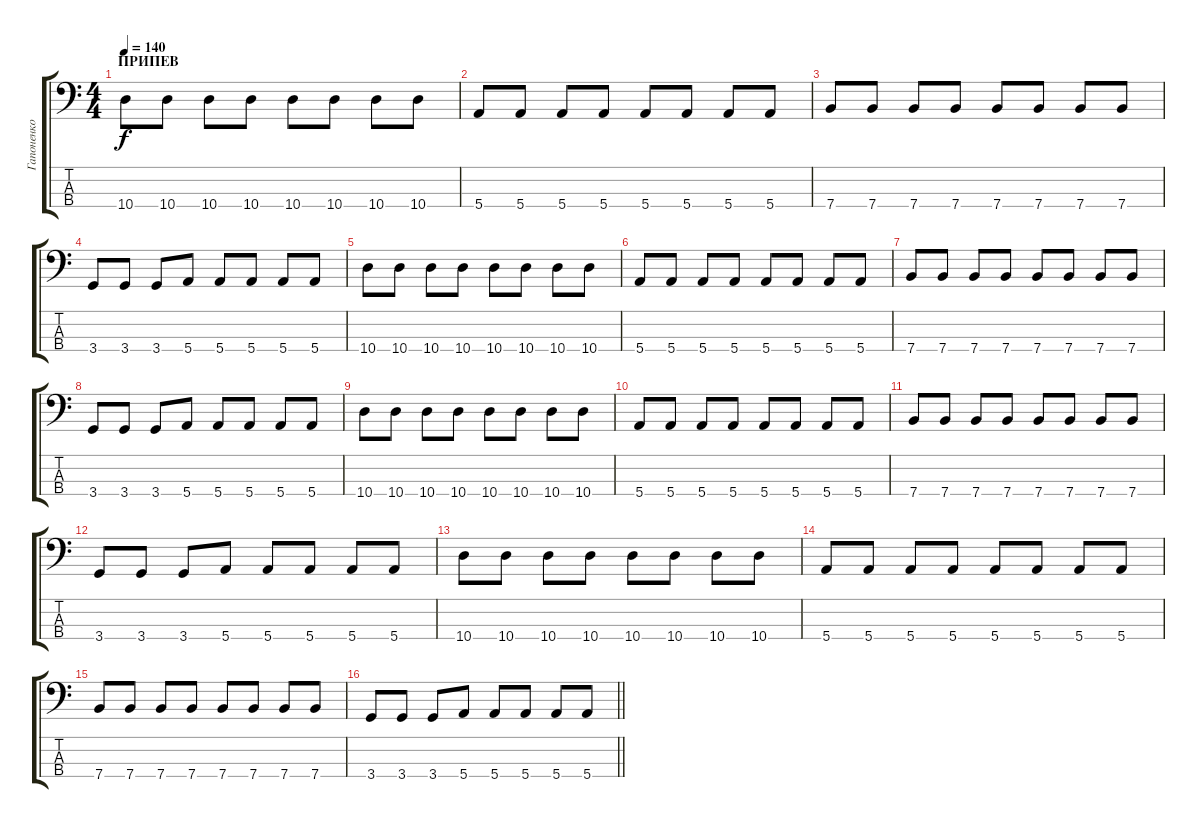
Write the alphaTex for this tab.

\track ("Гапоненко Андрей" "Гапоненко ") {instrument fretlessbass}
\staff {score tabs}
\tuning (G2 D2 A1 E1) {hide}
\ts (4 4)
\section ("" "ПРИПЕВ")
\tempo 140
\clef f4
\ks c
10.4.8{dy f} 10.4.8 10.4.8 10.4.8 10.4.8 10.4.8 10.4.8 10.4.8 |
5.4.8 5.4.8 5.4.8 5.4.8 5.4.8 5.4.8 5.4.8 5.4.8 |
7.4.8 7.4.8 7.4.8 7.4.8 7.4.8 7.4.8 7.4.8 7.4.8 |
3.4.8 3.4.8 3.4.8 5.4.8 5.4.8 5.4.8 5.4.8 5.4.8 |
10.4.8 10.4.8 10.4.8 10.4.8 10.4.8 10.4.8 10.4.8 10.4.8 |
5.4.8 5.4.8 5.4.8 5.4.8 5.4.8 5.4.8 5.4.8 5.4.8 |
7.4.8 7.4.8 7.4.8 7.4.8 7.4.8 7.4.8 7.4.8 7.4.8 |
3.4.8 3.4.8 3.4.8 5.4.8 5.4.8 5.4.8 5.4.8 5.4.8 |
10.4.8 10.4.8 10.4.8 10.4.8 10.4.8 10.4.8 10.4.8 10.4.8 |
5.4.8 5.4.8 5.4.8 5.4.8 5.4.8 5.4.8 5.4.8 5.4.8 |
7.4.8 7.4.8 7.4.8 7.4.8 7.4.8 7.4.8 7.4.8 7.4.8 |
3.4.8 3.4.8 3.4.8 5.4.8 5.4.8 5.4.8 5.4.8 5.4.8 |
10.4.8 10.4.8 10.4.8 10.4.8 10.4.8 10.4.8 10.4.8 10.4.8 |
5.4.8 5.4.8 5.4.8 5.4.8 5.4.8 5.4.8 5.4.8 5.4.8 |
7.4.8 7.4.8 7.4.8 7.4.8 7.4.8 7.4.8 7.4.8 7.4.8 |
\barLineRight lightlight
3.4.8 3.4.8 3.4.8 5.4.8 5.4.8 5.4.8 5.4.8 5.4.8
